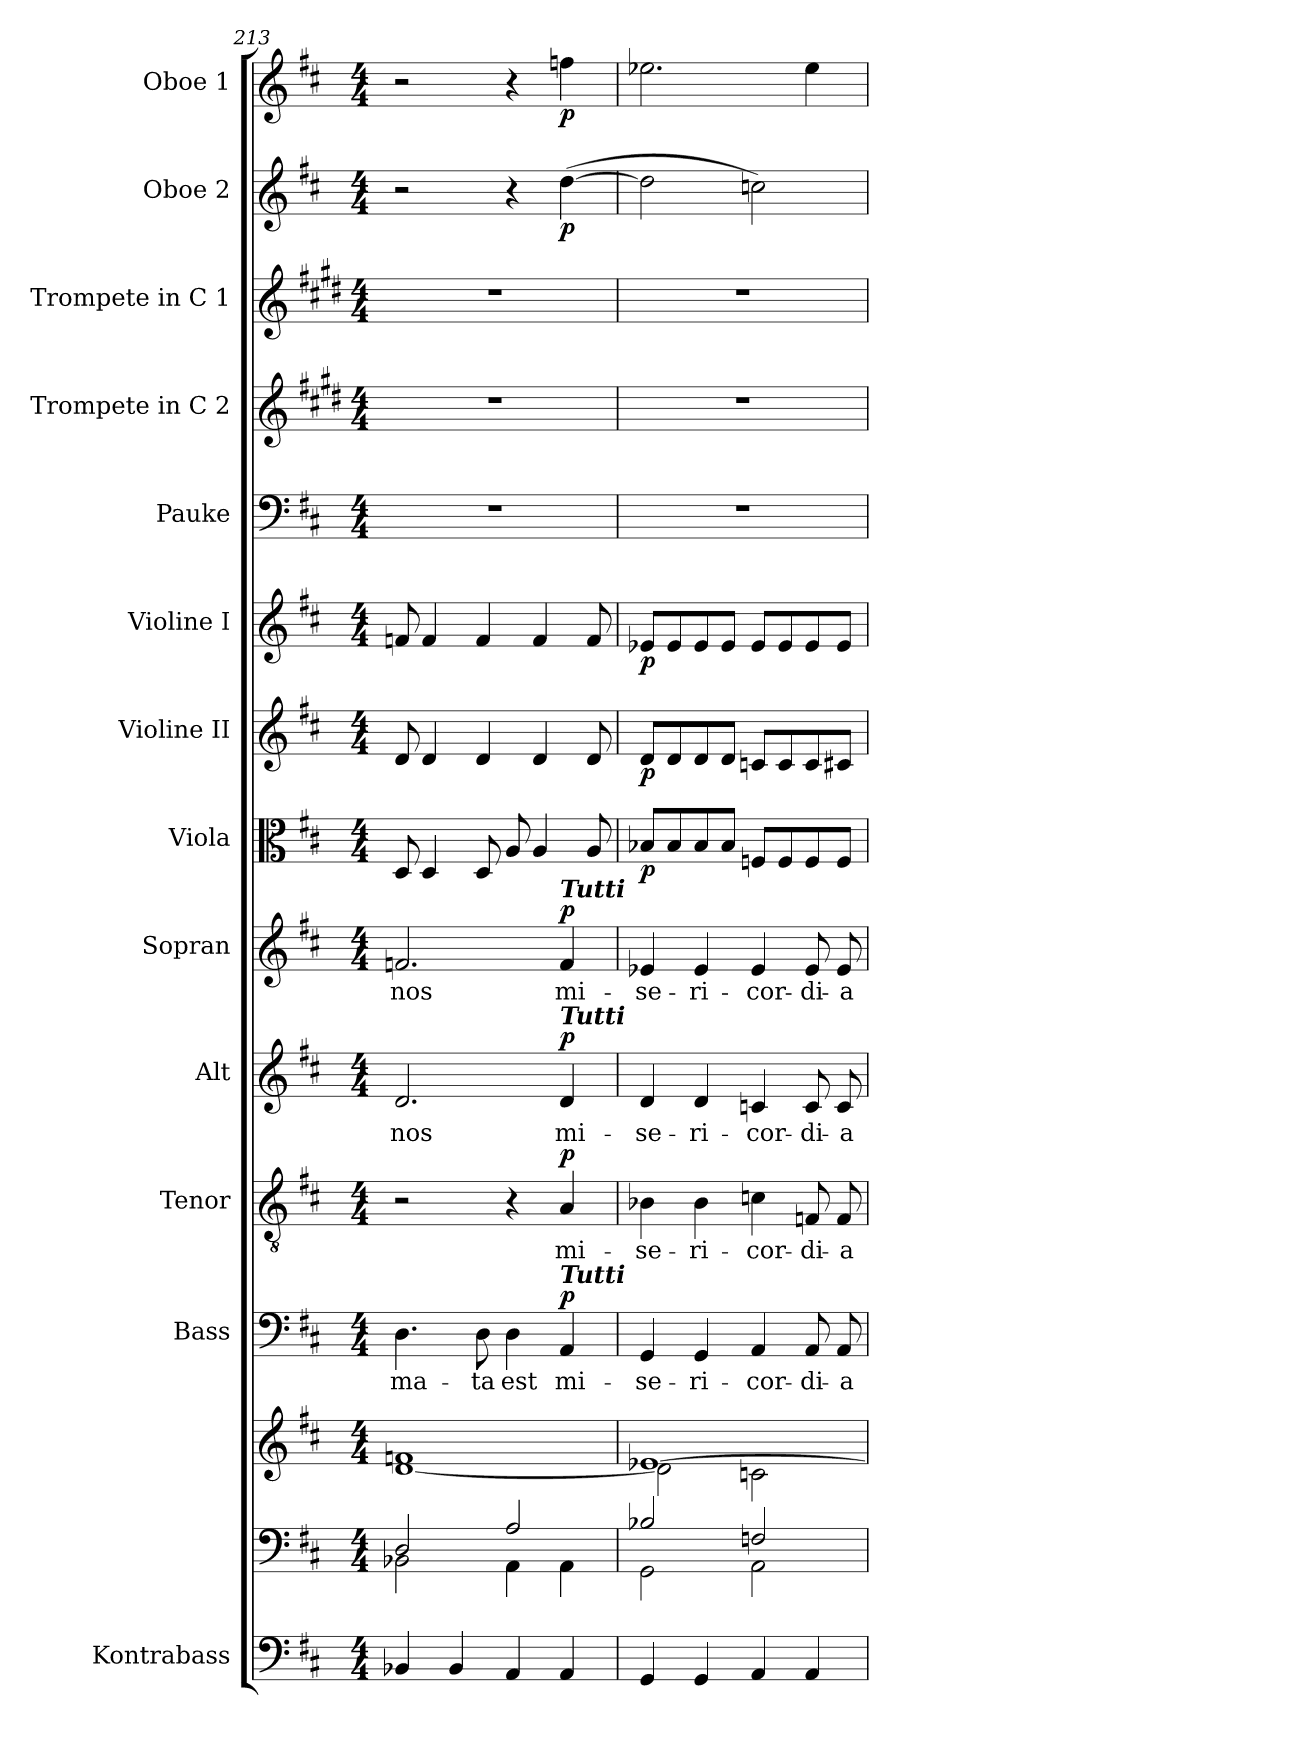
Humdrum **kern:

**kern	**kern	**kern	**kern	**text	**dynam	**kern	**text	**dynam	**kern	**text	**dynam	**kern	**text	**dynam	**kern	**dynam	**kern	**dynam	**kern	**dynam	**kern	**kern	**kern	**kern	**dynam	**kern	**dynam
*part14	*part13	*part13	*part12	*part12	*part12	*part11	*part11	*part11	*part10	*part10	*part10	*part9	*part9	*part9	*part8	*part8	*part7	*part7	*part6	*part6	*part5	*part4	*part3	*part2	*part2	*part1	*part1
*staff15	*staff14	*staff13	*staff12	*staff12	*staff12	*staff11	*staff11	*staff11	*staff10	*staff10	*staff10	*staff9	*staff9	*staff9	*staff8	*staff8	*staff7	*staff7	*staff6	*staff6	*staff5	*staff4	*staff3	*staff2	*staff2	*staff1	*staff1
*I"Kontrabass	*	*	*I"Bass	*	*	*I"Tenor	*	*	*I"Alt	*	*	*I"Sopran	*	*	*I"Viola	*	*I"Violine II	*	*I"Violine I	*	*I"Pauke	*I"Trompete in C 2	*I"Trompete in C 1	*I"Oboe 2	*	*I"Oboe 1	*
*I'Kb.	*	*	*I'B	*	*	*I'T	*	*	*I'A	*	*	*I'S	*	*	*I'Vla.	*	*I'Vl. II	*	*I'Vl. I	*	*I'Pk.	*	*	*I'Ob. 2	*	*I'Ob. 1	*
*clefF4	*clefF4	*clefG2	*clefF4	*	*	*clefGv2	*	*	*clefG2	*	*	*clefG2	*	*	*clefC3	*	*clefG2	*	*clefG2	*	*clefF4	*clefG2	*clefG2	*clefG2	*	*clefG2	*
*ITrd7c12	*	*	*	*	*	*	*	*	*	*	*	*	*	*	*	*	*	*	*	*	*	*ITrd1c2	*ITrd1c2	*	*	*	*
*k[f#c#]	*k[f#c#]	*k[f#c#]	*k[f#c#]	*	*	*k[f#c#]	*	*	*k[f#c#]	*	*	*k[f#c#]	*	*	*k[f#c#]	*	*k[f#c#]	*	*k[f#c#]	*	*k[f#c#]	*k[f#c#]	*k[f#c#]	*k[f#c#]	*	*k[f#c#]	*
*D:	*D:	*D:	*D:	*	*	*D:	*	*	*D:	*	*	*D:	*	*	*D:	*	*D:	*	*D:	*	*D:	*D:	*D:	*D:	*	*D:	*
*M4/4	*M4/4	*M4/4	*M4/4	*	*	*M4/4	*	*	*M4/4	*	*	*M4/4	*	*	*M4/4	*	*M4/4	*	*M4/4	*	*M4/4	*M4/4	*M4/4	*M4/4	*	*M4/4	*
=213	=213	=213	=213	=213	=213	=213	=213	=213	=213	=213	=213	=213	=213	=213	=213	=213	=213	=213	=213	=213	=213	=213	=213	=213	=213	=213	=213
*	*^	*^	*	*	*	*	*	*	*	*	*	*	*	*	*	*	*	*	*	*	*	*	*	*	*	*	*
!	!	!	!	!	!	!LO:LY:b	!	!	!	!	!	!LO:LY:b	!	!	!LO:LY:b	!	!	!	!	!	!	!	!	!	!	!	!	!	!
4BBB-X/	2D/	2BB-X\	1fn	[<1d	4.D\	-ma-	.	2r	.	.	2.d/	nos	.	2.fn/	nos	.	8D/	.	8d/	.	8fn/	.	1r	1r	1r	2r	.	2r	.
.	.	.	.	.	.	.	.	.	.	.	.	.	.	.	.	.	4D/	.	4d/	.	4f/	.	.	.	.	.	.	.	.
4BBB-/	.	.	.	.	.	.	.	.	.	.	.	.	.	.	.	.	.	.	.	.	.	.	.	.	.	.	.	.	.
!	!	!	!	!	!	!LO:LY:b	!	!	!	!	!	!	!	!	!	!	!	!	!	!	!	!	!	!	!	!	!	!	!
.	.	.	.	.	8D\	-ta	.	.	.	.	.	.	.	.	.	.	8D/	.	4d/	.	4f/	.	.	.	.	.	.	.	.
!	!	!	!	!	!	!LO:LY:b	!	!	!	!	!	!	!	!	!	!	!	!	!	!	!	!	!	!	!	!	!	!	!
4AAA/	2A/	4AA\	.	.	4D\	est	.	4r	.	.	.	.	.	.	.	.	8A/	.	.	.	.	.	.	.	.	4r	.	4r	.
.	.	.	.	.	.	.	.	.	.	.	.	.	.	.	.	.	4A/	.	4d/	.	4f/	.	.	.	.	.	.	.	.
!	!	!	!	!	!	!	!	!	!	!	!	!	!	!LO:TX:a:Bi:t=Tutti	!	!	!	!	!	!	!	!	!	!	!	!	!	!	!
!	!	!	!	!	!	!	!	!	!	!	!LO:TX:a:Bi:t=Tutti	!	!	!	!	!	!	!	!	!	!	!	!	!	!	!	!	!	!
!	!	!	!	!	!LO:TX:a:Bi:t=Tutti	!	!	!	!	!	!	!	!	!	!	!	!	!	!	!	!	!	!	!	!	!	!	!	!
!	!	!	!	!	!	!LO:LY:b	!LO:DY:a	!	!LO:LY:b	!LO:DY:a	!	!LO:LY:b	!LO:DY:a	!	!LO:LY:b	!LO:DY:a	!	!	!	!	!	!	!	!	!	!	!LO:DY:b	!	!LO:DY:b
4AAA/	.	4AA\	.	.	4AA/	mi-	p	4A/	mi-	p	4d/	mi-	p	4f/	mi-	p	.	.	.	.	.	.	.	.	.	(>[4dd\	p	4ffn\	p
.	.	.	.	.	.	.	.	.	.	.	.	.	.	.	.	.	8A/	.	8d/	.	8f/	.	.	.	.	.	.	.	.
=214	=214	=214	=214	=214	=214	=214	=214	=214	=214	=214	=214	=214	=214	=214	=214	=214	=214	=214	=214	=214	=214	=214	=214	=214	=214	=214	=214	=214	=214
!	!	!	!	!	!	!LO:LY:b	!	!	!LO:LY:b	!	!	!LO:LY:b	!	!	!LO:LY:b	!	!	!LO:DY:b	!	!LO:DY:b	!	!LO:DY:b	!	!	!	!	!	!	!
4GGG/	2B-X/	2GG\	[>1e-X	2d\]	4GG/	-se-	.	4B-X\	-se-	.	4d/	-se-	.	4e-X/	-se-	.	8B-X/L	p	8d/L	p	8e-X/L	p	1r	1r	1r	2dd\]	.	2.ee-X\	.
.	.	.	.	.	.	.	.	.	.	.	.	.	.	.	.	.	8B-/	.	8d/	.	8e-/	.	.	.	.	.	.	.	.
!	!	!	!	!	!	!LO:LY:b	!	!	!LO:LY:b	!	!	!LO:LY:b	!	!	!LO:LY:b	!	!	!	!	!	!	!	!	!	!	!	!	!	!
4GGG/	.	.	.	.	4GG/	-ri-	.	4B-\	-ri-	.	4d/	-ri-	.	4e-/	-ri-	.	8B-/	.	8d/	.	8e-/	.	.	.	.	.	.	.	.
.	.	.	.	.	.	.	.	.	.	.	.	.	.	.	.	.	8B-/J	.	8d/J	.	8e-/J	.	.	.	.	.	.	.	.
!	!	!	!	!	!	!LO:LY:b	!	!	!LO:LY:b	!	!	!LO:LY:b	!	!	!LO:LY:b	!	!	!	!	!	!	!	!	!	!	!	!	!	!
4AAA/	2Fn/	2AA\	.	2cn\	4AA/	-cor-	.	4cn\	-cor-	.	4cn/	-cor-	.	4e-/	-cor-	.	8Fn/L	.	8cn/L	.	8e-/L	.	.	.	.	2ccn\)	.	.	.
.	.	.	.	.	.	.	.	.	.	.	.	.	.	.	.	.	8F/	.	8c/	.	8e-/	.	.	.	.	.	.	.	.
!	!	!	!	!	!	!LO:LY:b	!	!	!LO:LY:b	!	!	!LO:LY:b	!	!	!LO:LY:b	!	!	!	!	!	!	!	!	!	!	!	!	!	!
4AAA/	.	.	.	.	8AA/	-di-	.	8Fn/	-di-	.	8c/	-di-	.	8e-/	-di-	.	8F/	.	8c/	.	8e-/	.	.	.	.	.	.	4ee-\	.
!	!	!	!	!	!	!LO:LY:b	!	!	!LO:LY:b	!	!	!LO:LY:b	!	!	!LO:LY:b	!	!	!	!	!	!	!	!	!	!	!	!	!	!
.	.	.	.	.	8AA/	-a	.	8F/	-a	.	8c/	-a	.	8e-/	-a	.	8F/J	.	8c#X/J	.	8e-/J	.	.	.	.	.	.	.	.
*	*v	*v	*	*	*	*	*	*	*	*	*	*	*	*	*	*	*	*	*	*	*	*	*	*	*	*	*	*	*
*	*	*v	*v	*	*	*	*	*	*	*	*	*	*	*	*	*	*	*	*	*	*	*	*	*	*	*	*	*
=	=	=	=	=	=	=	=	=	=	=	=	=	=	=	=	=	=	=	=	=	=	=	=	=	=	=	=
*-	*-	*-	*-	*-	*-	*-	*-	*-	*-	*-	*-	*-	*-	*-	*-	*-	*-	*-	*-	*-	*-	*-	*-	*-	*-	*-	*-
